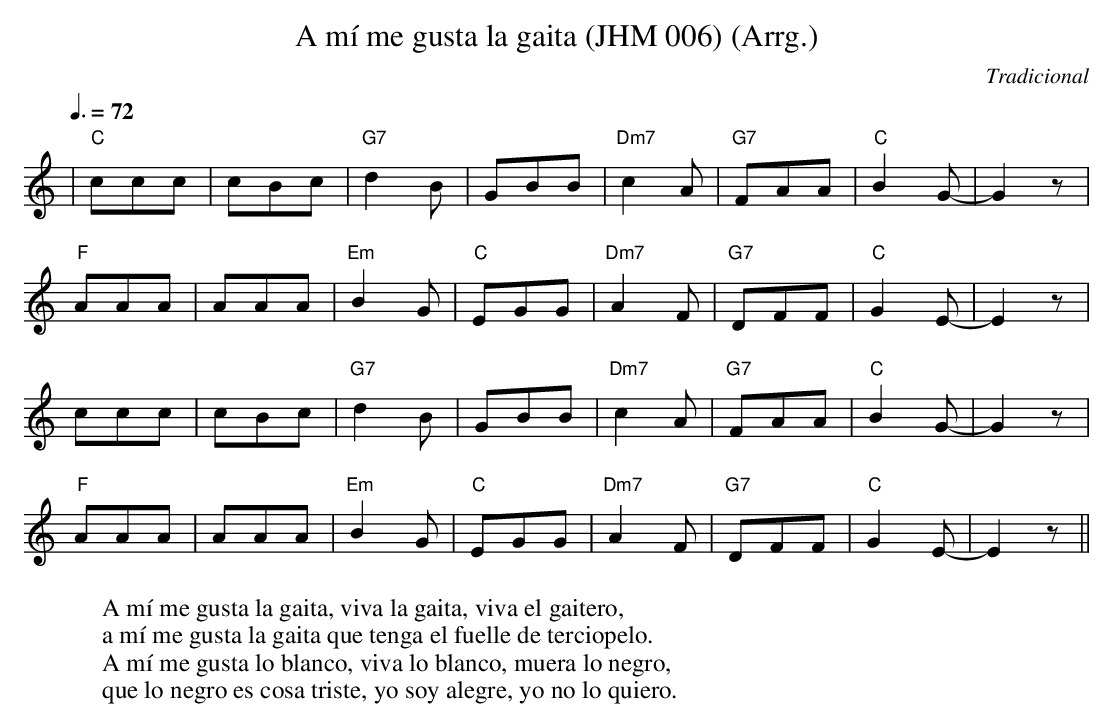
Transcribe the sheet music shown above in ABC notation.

X:1
T:A mí me gusta la gaita (JHM 006) (Arrg.)
C:Tradicional
L:1/8
Q:3/8=72
K:C
|"C"ccc|cBc|"G7"d2 B|GBB|"Dm7"c2 A|"G7"FAA|"C"B2 G-|G2 z|
"F"AAA|AAA|"Em"B2 G|"C"EGG|"Dm7"A2 F|"G7"DFF|"C"G2 E-|E2 z|
ccc|cBc|"G7"d2 B|GBB|"Dm7"c2 A|"G7"FAA|"C"B2 G-|G2 z|
"F"AAA|AAA|"Em"B2 G|"C"EGG|"Dm7"A2 F|"G7"DFF|"C"G2 E-|E2 z||
W:A mí me gusta la gaita, viva la gaita, viva el gaitero,
W:a mí me gusta la gaita que tenga el fuelle de terciopelo.
W:A mí me gusta lo blanco, viva lo blanco, muera lo negro,
W:que lo negro es cosa triste, yo soy alegre, yo no lo quiero.
W:
